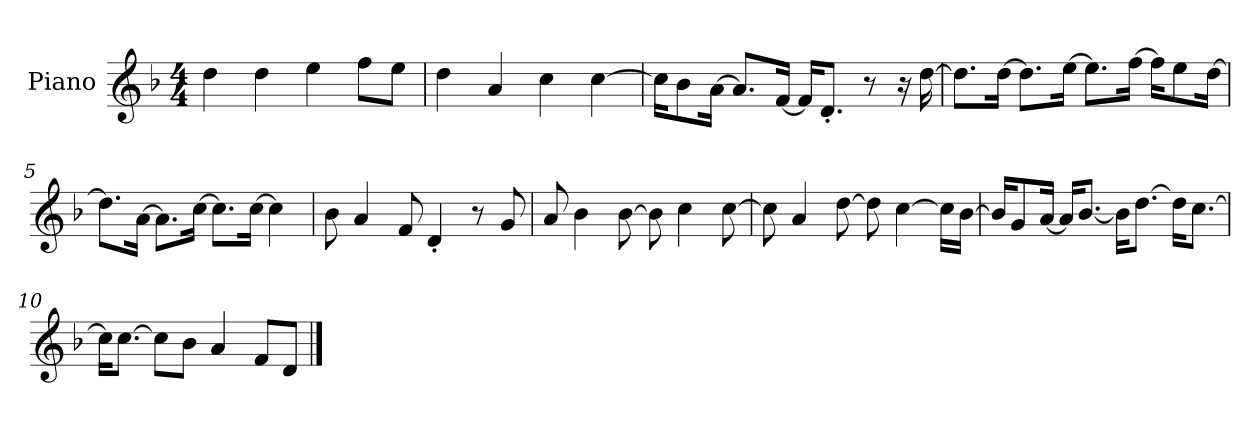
**kern
*part1
*staff1
*I"Piano
*I'P-no
*clefG2
*k[b-]
*M4/4
*MM90
=1
4dd\
4dd\
4ee\
8ff\L
8ee\J
=2
4dd\
4a/
4cc\
[4cc\
=3
16cc\KL]
8b-\
[16a\Jk
8.a/L]
[16f/Jk
16f/KL]
8.d'/J
8r
16r
[16dd\
=4
8.dd\L]
[16dd\Jk
8.dd\L]
[16ee\Jk
8.ee\L]
[16ff\Jk
16ff\KL]
8ee\
[16dd\Jk
=5
8.dd\L]
[16a\Jk
8.a\L]
[16cc\Jk
8.cc\L]
[16cc\Jk
4cc\]
!!LO:LB:g=z
=6
8b-\
4a/
8f/
4d'/
8r
8g/
=7
8a/
4b-\
[8b-\
8b-\]
4cc\
[8cc\
=8
8cc\]
4a/
[8dd\
8dd\]
[4cc\
16cc\LL]
[16b-\JJ
=9
16b-/KL]
8g/
[16a/Jk
16a/KL]
[8.b-/J
16b-\KL]
[8.dd\J
16dd\KL]
[8.cc\J
=10
16cc\KL]
[8.cc\J
8cc\L]
8b-\J
4a/
8f/L
8d/J
==
*-
